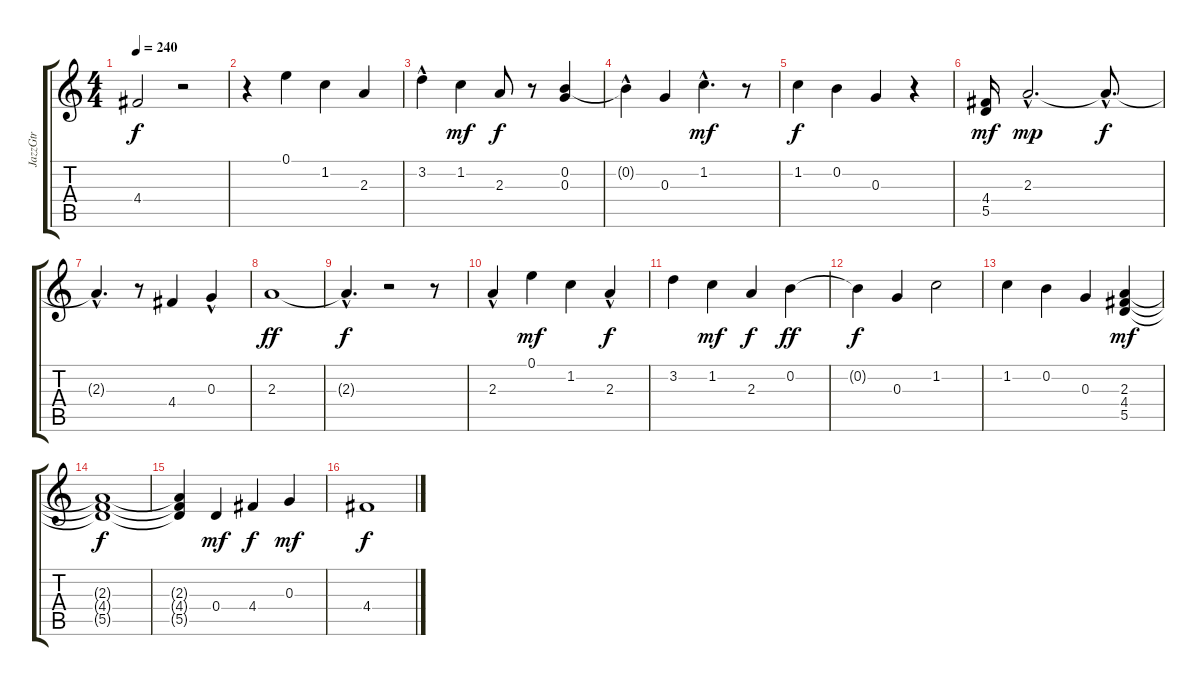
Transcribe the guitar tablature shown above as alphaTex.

\track ("JazzGtr" "JazzGtr") {instrument electricguitarjazz}
\staff {score tabs}
\tuning (E4 B3 G3 D3 A2 E2) {hide}
\ts (4 4)
\tempo 240
\clef g2
\ks c
4.4{t}.2{dy f} r.2 |
r.4 0.1.4 1.2.4 2.3.4 |
3.2{hac}.4 1.2.4{dy mf} 2.3.8{dy f} r.8 (0.2 0.3).4 |
0.2{hac t}.4 0.3.4 1.2{hac}.4{d dy mf} r.8 |
1.2.4{dy f} 0.2.4 0.3.4 r.4 |
(4.4 5.5).16{dy mf} 2.3{hac}.2{d dy mp} 2.3{hac t}.8{d dy f} |
2.3{hac t}.4{d} r.8 4.4.4 0.3{hac}.4 |
2.3.1{dy ff} |
2.3{hac t}.4{d dy f} r.2 r.8 |
2.3{hac}.4 0.1.4{dy mf} 1.2.4 2.3{hac}.4{dy f} |
3.2.4 1.2.4{dy mf} 2.3.4{dy f} 0.2.4{dy ff volume 9} |
0.2{t}.4{dy f} 0.3.4{volume 9} 1.2.2 |
1.2.4 0.2.4 0.3.4 (2.3 4.4 5.5).4{dy mf} |
(2.3{t} 4.4{t} 5.5{t}).1{dy f} |
(2.3{t} 4.4{t} 5.5{t}).4 0.4.4{dy mf} 4.4.4{dy f} 0.3.4{dy mf} |
4.4.1{dy f}
